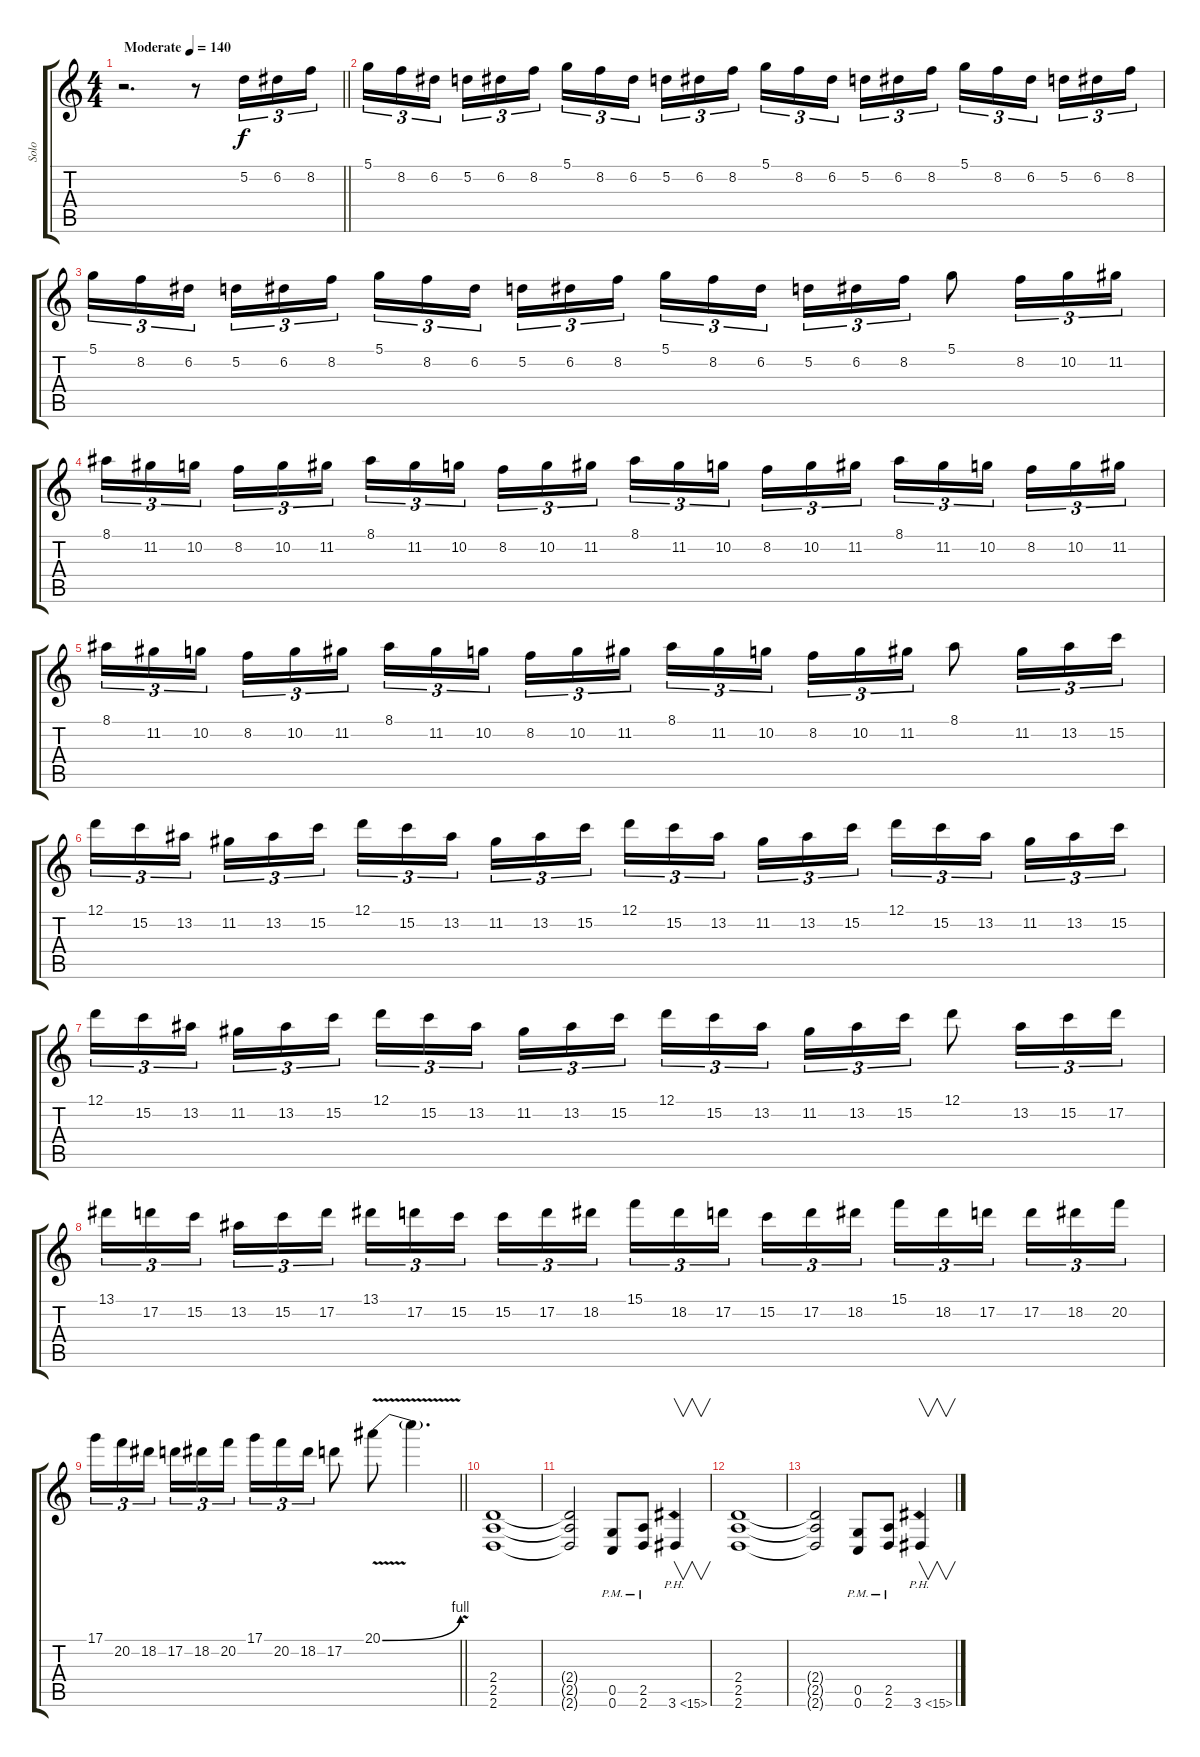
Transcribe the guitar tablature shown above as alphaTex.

\track ("Solo" "Solo") {instrument overdrivenguitar}
\staff {score tabs}
\tuning (D4 A3 F3 C3 G2 C2) {hide}
\ts (4 4)
\tempo (140 "Moderate")
\clef g2
\barLineRight lightlight
\ks c
r.2{d dy f instrument overdrivenguitar} r.8 5.2.16{tu (3 2)} 6.2.16{tu (3 2)} 8.2.16{tu (3 2)} |
5.1.16{tu (3 2)} 8.2.16{tu (3 2)} 6.2.16{tu (3 2) beam splitsecondary} 5.2.16{tu (3 2)} 6.2.16{tu (3 2)} 8.2.16{tu (3 2)} 5.1.16{tu (3 2)} 8.2.16{tu (3 2)} 6.2.16{tu (3 2) beam splitsecondary} 5.2.16{tu (3 2)} 6.2.16{tu (3 2)} 8.2.16{tu (3 2)} 5.1.16{tu (3 2)} 8.2.16{tu (3 2)} 6.2.16{tu (3 2) beam splitsecondary} 5.2.16{tu (3 2)} 6.2.16{tu (3 2)} 8.2.16{tu (3 2)} 5.1.16{tu (3 2)} 8.2.16{tu (3 2)} 6.2.16{tu (3 2) beam splitsecondary} 5.2.16{tu (3 2)} 6.2.16{tu (3 2)} 8.2.16{tu (3 2)} |
5.1.16{tu (3 2)} 8.2.16{tu (3 2)} 6.2.16{tu (3 2) beam splitsecondary} 5.2.16{tu (3 2)} 6.2.16{tu (3 2)} 8.2.16{tu (3 2)} 5.1.16{tu (3 2)} 8.2.16{tu (3 2)} 6.2.16{tu (3 2) beam splitsecondary} 5.2.16{tu (3 2)} 6.2.16{tu (3 2)} 8.2.16{tu (3 2)} 5.1.16{tu (3 2)} 8.2.16{tu (3 2)} 6.2.16{tu (3 2) beam splitsecondary} 5.2.16{tu (3 2)} 6.2.16{tu (3 2)} 8.2.16{tu (3 2)} 5.1.8 8.2.16{tu (3 2)} 10.2.16{tu (3 2)} 11.2.16{tu (3 2)} |
8.1.16{tu (3 2)} 11.2.16{tu (3 2)} 10.2.16{tu (3 2) beam splitsecondary} 8.2.16{tu (3 2)} 10.2.16{tu (3 2)} 11.2.16{tu (3 2)} 8.1.16{tu (3 2)} 11.2.16{tu (3 2)} 10.2.16{tu (3 2) beam splitsecondary} 8.2.16{tu (3 2)} 10.2.16{tu (3 2)} 11.2.16{tu (3 2)} 8.1.16{tu (3 2)} 11.2.16{tu (3 2)} 10.2.16{tu (3 2) beam splitsecondary} 8.2.16{tu (3 2)} 10.2.16{tu (3 2)} 11.2.16{tu (3 2)} 8.1.16{tu (3 2)} 11.2.16{tu (3 2)} 10.2.16{tu (3 2) beam splitsecondary} 8.2.16{tu (3 2)} 10.2.16{tu (3 2)} 11.2.16{tu (3 2)} |
8.1.16{tu (3 2)} 11.2.16{tu (3 2)} 10.2.16{tu (3 2) beam splitsecondary} 8.2.16{tu (3 2)} 10.2.16{tu (3 2)} 11.2.16{tu (3 2)} 8.1.16{tu (3 2)} 11.2.16{tu (3 2)} 10.2.16{tu (3 2) beam splitsecondary} 8.2.16{tu (3 2)} 10.2.16{tu (3 2)} 11.2.16{tu (3 2)} 8.1.16{tu (3 2)} 11.2.16{tu (3 2)} 10.2.16{tu (3 2) beam splitsecondary} 8.2.16{tu (3 2)} 10.2.16{tu (3 2)} 11.2.16{tu (3 2)} 8.1.8 11.2.16{tu (3 2)} 13.2.16{tu (3 2)} 15.2.16{tu (3 2)} |
12.1.16{tu (3 2)} 15.2.16{tu (3 2)} 13.2.16{tu (3 2) beam splitsecondary} 11.2.16{tu (3 2)} 13.2.16{tu (3 2)} 15.2.16{tu (3 2)} 12.1.16{tu (3 2)} 15.2.16{tu (3 2)} 13.2.16{tu (3 2) beam splitsecondary} 11.2.16{tu (3 2)} 13.2.16{tu (3 2)} 15.2.16{tu (3 2)} 12.1.16{tu (3 2)} 15.2.16{tu (3 2)} 13.2.16{tu (3 2) beam splitsecondary} 11.2.16{tu (3 2)} 13.2.16{tu (3 2)} 15.2.16{tu (3 2)} 12.1.16{tu (3 2)} 15.2.16{tu (3 2)} 13.2.16{tu (3 2) beam splitsecondary} 11.2.16{tu (3 2)} 13.2.16{tu (3 2)} 15.2.16{tu (3 2)} |
12.1.16{tu (3 2)} 15.2.16{tu (3 2)} 13.2.16{tu (3 2) beam splitsecondary} 11.2.16{tu (3 2)} 13.2.16{tu (3 2)} 15.2.16{tu (3 2)} 12.1.16{tu (3 2)} 15.2.16{tu (3 2)} 13.2.16{tu (3 2) beam splitsecondary} 11.2.16{tu (3 2)} 13.2.16{tu (3 2)} 15.2.16{tu (3 2)} 12.1.16{tu (3 2)} 15.2.16{tu (3 2)} 13.2.16{tu (3 2) beam splitsecondary} 11.2.16{tu (3 2)} 13.2.16{tu (3 2)} 15.2.16{tu (3 2)} 12.1.8 13.2.16{tu (3 2)} 15.2.16{tu (3 2)} 17.2.16{tu (3 2)} |
13.1.16{tu (3 2)} 17.2.16{tu (3 2)} 15.2.16{tu (3 2) beam splitsecondary} 13.2.16{tu (3 2)} 15.2.16{tu (3 2)} 17.2.16{tu (3 2)} 13.1.16{tu (3 2)} 17.2.16{tu (3 2)} 15.2.16{tu (3 2) beam splitsecondary} 15.2.16{tu (3 2)} 17.2.16{tu (3 2)} 18.2.16{tu (3 2)} 15.1.16{tu (3 2)} 18.2.16{tu (3 2)} 17.2.16{tu (3 2) beam splitsecondary} 15.2.16{tu (3 2)} 17.2.16{tu (3 2)} 18.2.16{tu (3 2)} 15.1.16{tu (3 2)} 18.2.16{tu (3 2)} 17.2.16{tu (3 2) beam splitsecondary} 17.2.16{tu (3 2)} 18.2.16{tu (3 2)} 20.2.16{tu (3 2)} |
\barLineRight lightlight
17.1.16{tu (3 2)} 20.2.16{tu (3 2)} 18.2.16{tu (3 2) beam splitsecondary} 17.2.16{tu (3 2)} 18.2.16{tu (3 2)} 20.2.16{tu (3 2)} 17.1.16{tu (3 2)} 20.2.16{tu (3 2)} 18.2.16{tu (3 2)} 17.2.8 20.1{be (bend 0 0 60 4) v}.8 20.1{v t}.4{d} |
(2.4 2.5 2.6).1{volume 0} |
(2.4{t} 2.5{t} 2.6{t}).2 (0.5{pm} 0.6{pm}).8 (2.5{pm} 2.6{pm}).8 3.6{ph 12}.4{v} |
(2.4 2.5 2.6).1 |
(2.4{t} 2.5{t} 2.6{t}).2 (0.5{pm} 0.6{pm}).8 (2.5{pm} 2.6{pm}).8 3.6{ph 12}.4{v}
